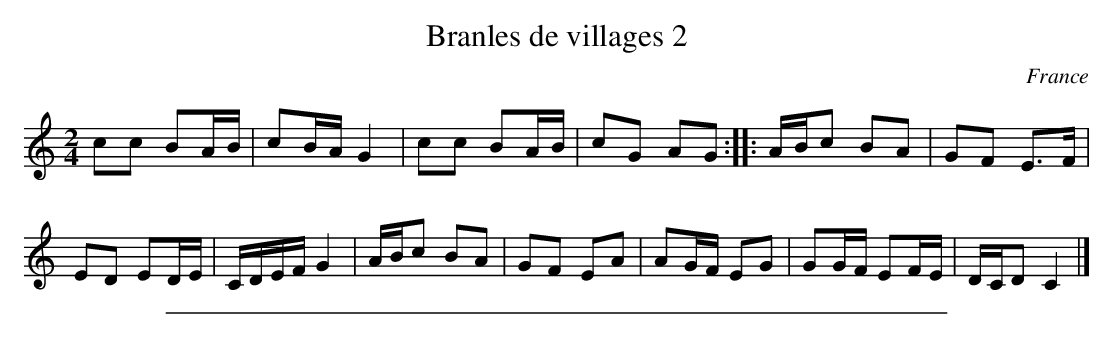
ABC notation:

X:1
T: Branles de villages 2
O:France
M:2/4
L:1/8
K:C
cc BA/B/|cB/A/G2|cc BA/B/|cG AG::\
A/B/c BA|GF E>F|
ED ED/E/|C/D/E/F/ G2|\
A/B/c BA|GF EA|AG/F/ EG|GG/F/ EF/E/|D/C/D C2|]
